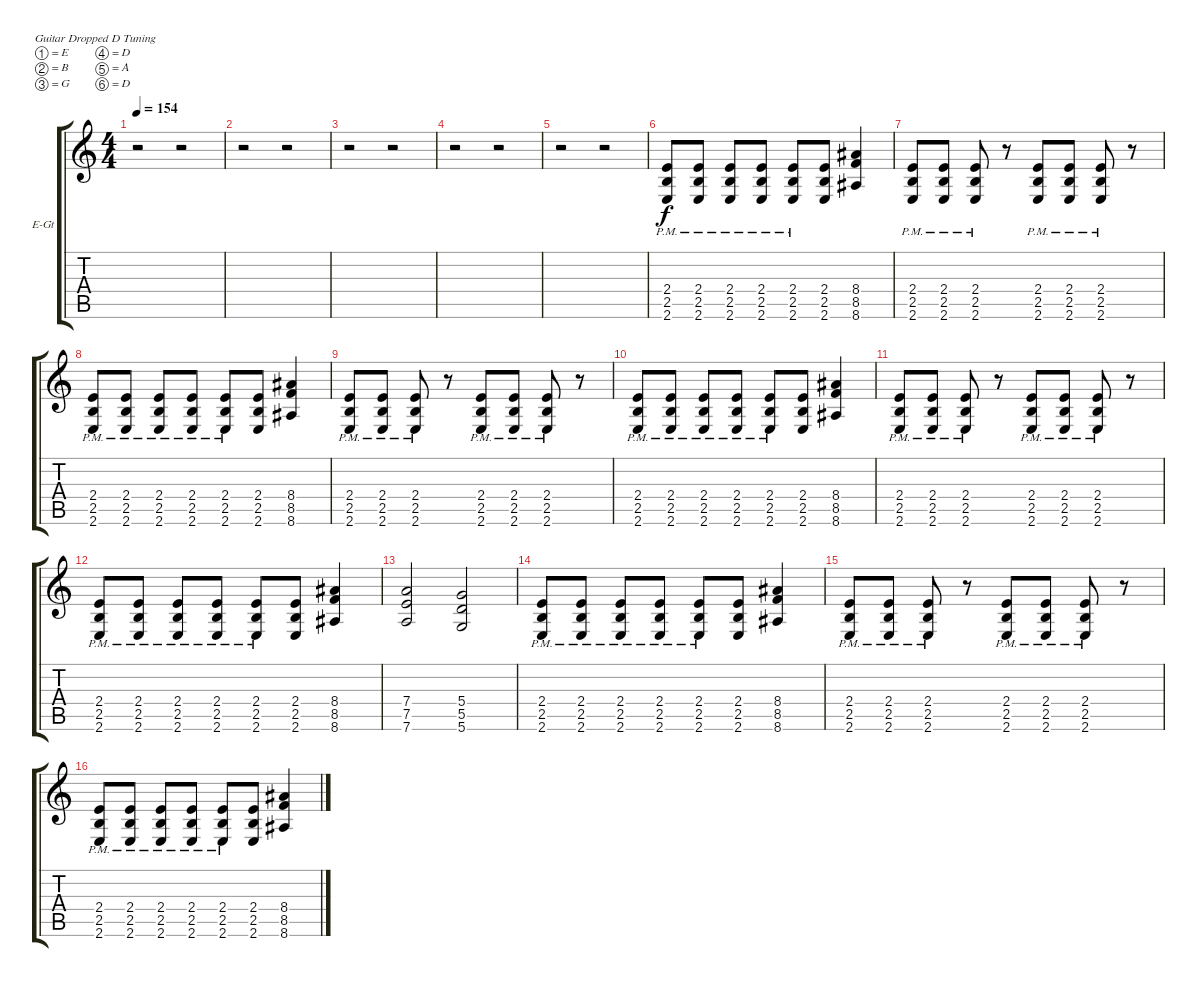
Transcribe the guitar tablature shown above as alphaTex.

\bracketExtendMode groupsimilarinstruments
\firstSystemTrackNameOrientation horizontal
\otherSystemsTrackNameOrientation horizontal
\track ("Distortion-guitar (Paul)" "E-Gt") {instrument distortionguitar}
\staff {score tabs}
\tuning (E4 B3 G3 D3 A2 D2)
\ts (4 4)
\tempo 154
\clef g2
\ks c
r.2{dy f} r.2 |
r.2 r.2 |
r.2 r.2 |
r.2 r.2 |
r.2 r.2 |
(2.4{pm} 2.5{pm} 2.6{pm}).8 (2.4{pm} 2.5{pm} 2.6{pm}).8 (2.4{pm} 2.5{pm} 2.6{pm}).8 (2.4{pm} 2.5{pm} 2.6{pm}).8 (2.4{pm} 2.5{pm} 2.6{pm}).8 (2.4 2.5 2.6).8 (8.4 8.5 8.6).4 |
(2.4{pm} 2.5{pm} 2.6{pm}).8 (2.4{pm} 2.5{pm} 2.6{pm}).8 (2.4{pm} 2.5{pm} 2.6{pm}).8 r.8 (2.4{pm} 2.5{pm} 2.6{pm}).8 (2.4{pm} 2.5{pm} 2.6{pm}).8 (2.4{pm} 2.5{pm} 2.6{pm}).8 r.8 |
(2.4{pm} 2.5{pm} 2.6{pm}).8 (2.4{pm} 2.5{pm} 2.6{pm}).8 (2.4{pm} 2.5{pm} 2.6{pm}).8 (2.4{pm} 2.5{pm} 2.6{pm}).8 (2.4{pm} 2.5{pm} 2.6{pm}).8 (2.4 2.5 2.6).8 (8.4 8.5 8.6).4 |
(2.4{pm} 2.5{pm} 2.6{pm}).8 (2.4{pm} 2.5{pm} 2.6{pm}).8 (2.4{pm} 2.5{pm} 2.6{pm}).8 r.8 (2.4{pm} 2.5{pm} 2.6{pm}).8 (2.4{pm} 2.5{pm} 2.6{pm}).8 (2.4{pm} 2.5{pm} 2.6{pm}).8 r.8 |
(2.4{pm} 2.5{pm} 2.6{pm}).8 (2.4{pm} 2.5{pm} 2.6{pm}).8 (2.4{pm} 2.5{pm} 2.6{pm}).8 (2.4{pm} 2.5{pm} 2.6{pm}).8 (2.4{pm} 2.5{pm} 2.6{pm}).8 (2.4 2.5 2.6).8 (8.4 8.5 8.6).4 |
(2.4{pm} 2.5{pm} 2.6{pm}).8 (2.4{pm} 2.5{pm} 2.6{pm}).8 (2.4{pm} 2.5{pm} 2.6{pm}).8 r.8 (2.4{pm} 2.5{pm} 2.6{pm}).8 (2.4{pm} 2.5{pm} 2.6{pm}).8 (2.4{pm} 2.5{pm} 2.6{pm}).8 r.8 |
(2.4{pm} 2.5{pm} 2.6{pm}).8 (2.4{pm} 2.5{pm} 2.6{pm}).8 (2.4{pm} 2.5{pm} 2.6{pm}).8 (2.4{pm} 2.5{pm} 2.6{pm}).8 (2.4{pm} 2.5{pm} 2.6{pm}).8 (2.4 2.5 2.6).8 (8.4 8.5 8.6).4 |
(7.4 7.5 7.6).2 (5.4 5.6 5.5).2 |
(2.4{pm} 2.5{pm} 2.6{pm}).8 (2.4{pm} 2.5{pm} 2.6{pm}).8 (2.4{pm} 2.5{pm} 2.6{pm}).8 (2.4{pm} 2.5{pm} 2.6{pm}).8 (2.4{pm} 2.5{pm} 2.6{pm}).8 (2.4 2.5 2.6).8 (8.4 8.5 8.6).4 |
(2.4{pm} 2.5{pm} 2.6{pm}).8 (2.4{pm} 2.5{pm} 2.6{pm}).8 (2.4{pm} 2.5{pm} 2.6{pm}).8 r.8 (2.4{pm} 2.5{pm} 2.6{pm}).8 (2.4{pm} 2.5{pm} 2.6{pm}).8 (2.4{pm} 2.5{pm} 2.6{pm}).8 r.8 |
(2.4{pm} 2.5{pm} 2.6{pm}).8 (2.4{pm} 2.5{pm} 2.6{pm}).8 (2.4{pm} 2.5{pm} 2.6{pm}).8 (2.4{pm} 2.5{pm} 2.6{pm}).8 (2.4{pm} 2.5{pm} 2.6{pm}).8 (2.4 2.5 2.6).8 (8.4 8.5 8.6).4
